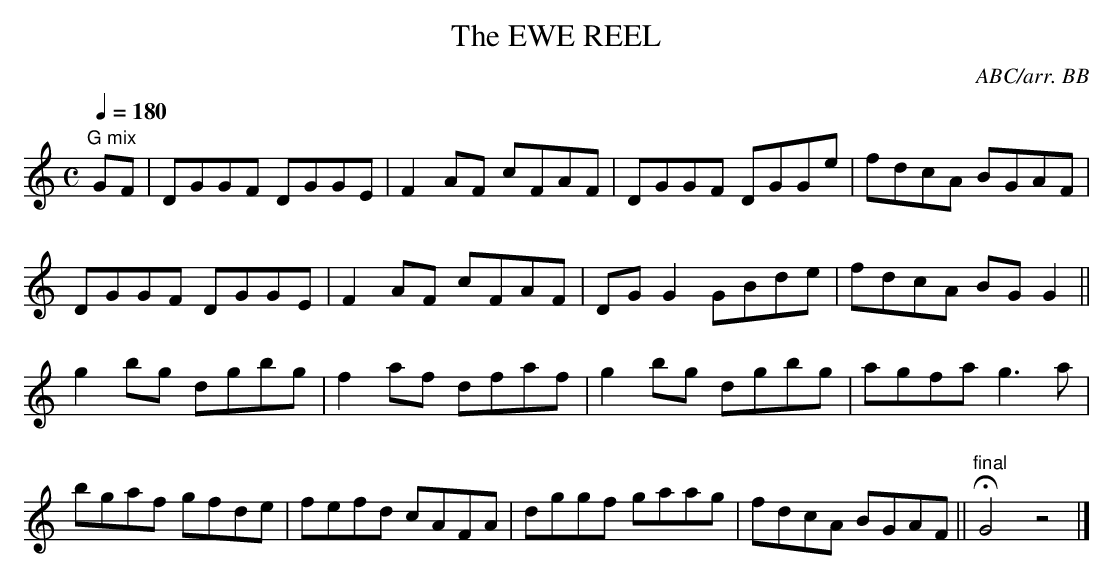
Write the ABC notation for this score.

X:1
T:EWE REEL, The
C:ABC/arr. BB
pipe setting has no F naturals.
M:C
L:1/8
Q:1/4=180
K:C
"G mix"
GF|DGGF DGGE|F2AF cFAF|DGGF DGGe|fdcA BGAF|
DGGF DGGE|F2AF cFAF|DGG2 GBde|fdcA BGG2||
g2bg dgbg|f2af dfaf|g2bg dgbg|agfa g3a|
bgaf gfde|fefd cAFA|dggf gaag|fdcA BGAF||\
"final"HG4z4|]
